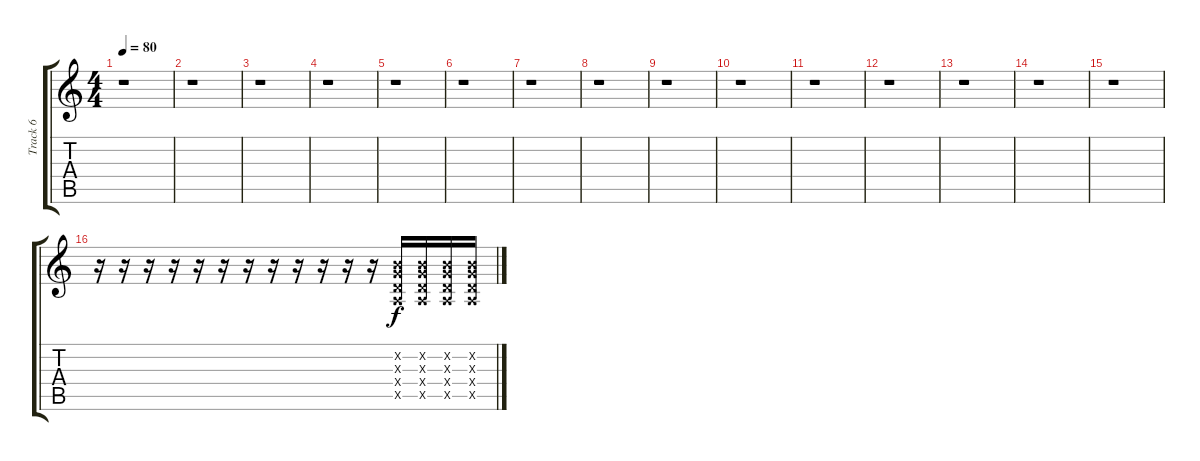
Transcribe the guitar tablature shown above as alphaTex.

\track ("Track 6" "Track 6") {instrument overdrivenguitar}
\staff {score tabs}
\tuning (E4 B3 G3 D3 A2 E2) {hide}
\ts (4 4)
\tempo 80
\clef g2
\ks c
r.1{dy f} |
r.1 |
r.1 |
r.1 |
r.1 |
r.1 |
r.1 |
r.1 |
r.1 |
r.1 |
r.1 |
r.1 |
r.1 |
r.1 |
r.1 |
r.16 r.16 r.16 r.16 r.16 r.16 r.16 r.16 r.16 r.16 r.16 r.16 (0.2{x} 0.3{x} 0.4{x} 0.5{x}).16 (0.2{x} 0.3{x} 0.4{x} 0.5{x}).16 (0.2{x} 0.3{x} 0.4{x} 0.5{x}).16 (0.2{x} 0.3{x} 0.4{x} 0.5{x}).16
